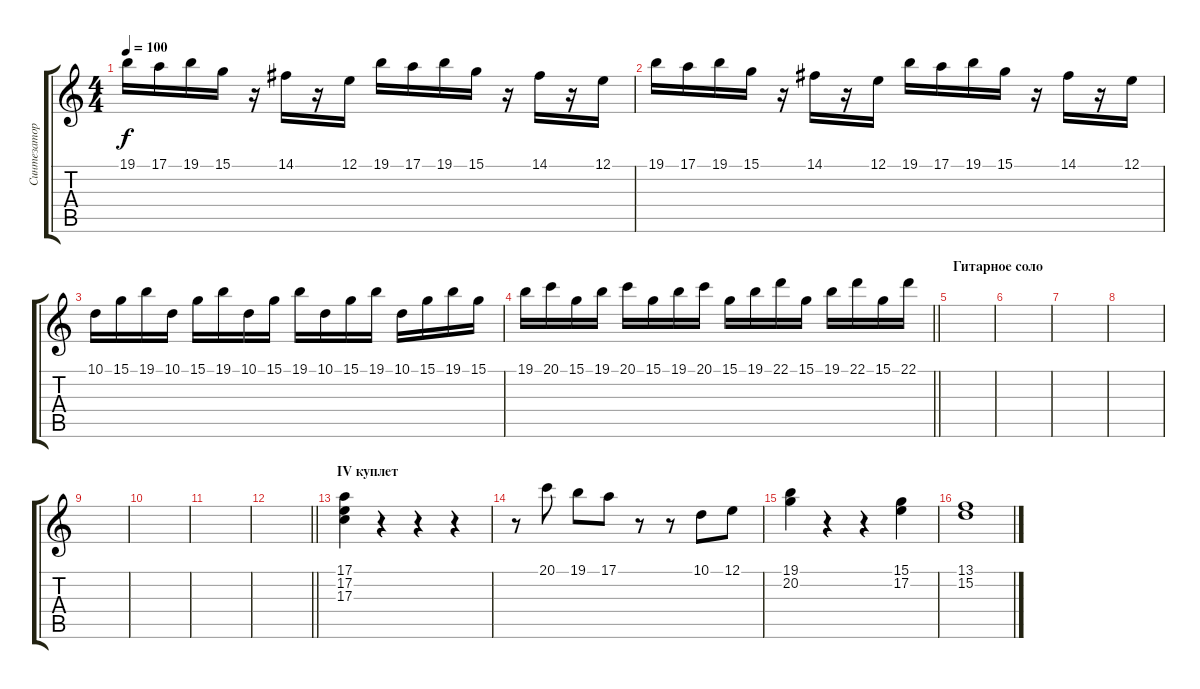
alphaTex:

\track ("Синтезатор" "Синтезатор") {instrument fx4atmosphere}
\staff {score tabs}
\tuning (E4 B3 G3 D3 A2 E2) {hide}
\ts (4 4)
\tempo 100
\clef g2
\ks aminor
19.1.16{dy f} 17.1.16 19.1.16 15.1.16 r.16 14.1.16 r.16 12.1.16 19.1.16 17.1.16 19.1.16 15.1.16 r.16 14.1.16 r.16 12.1.16 |
19.1.16 17.1.16 19.1.16 15.1.16 r.16 14.1.16 r.16 12.1.16 19.1.16 17.1.16 19.1.16 15.1.16 r.16 14.1.16 r.16 12.1.16 |
10.1.16 15.1.16 19.1.16 10.1.16 15.1.16 19.1.16 10.1.16 15.1.16 19.1.16 10.1.16 15.1.16 19.1.16 10.1.16 15.1.16 19.1.16 15.1.16 |
\barLineRight lightlight
19.1.16 20.1.16 15.1.16 19.1.16 20.1.16 15.1.16 19.1.16 20.1.16 15.1.16 19.1.16 22.1.16 15.1.16 19.1.16 22.1.16 15.1.16 22.1.16 |
\section ("" "Гитарное соло")
|
|
|
|
|
|
|
\barLineRight lightlight
|
\section ("" "IV куплет")
(17.1 17.2 17.3).4 r.4 r.4 r.4 |
r.8 20.1.8 19.1.8 17.1.8 r.8 r.8 10.1.8 12.1.8 |
(19.1 20.2).4 r.4 r.4 (15.1 17.2).4 |
(13.1 15.2).1
